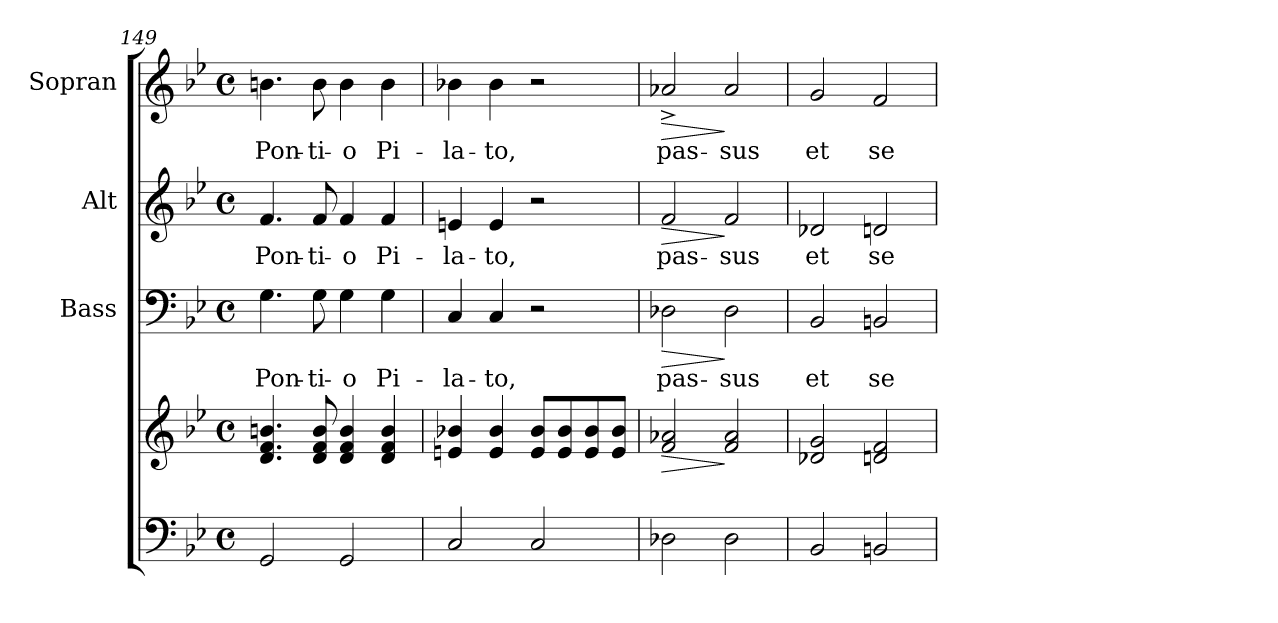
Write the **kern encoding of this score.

**kern	**kern	**dynam	**kern	**text	**dynam	**kern	**text	**dynam	**kern	**text	**dynam
*part4	*part4	*part4	*part3	*part3	*part3	*part2	*part2	*part2	*part1	*part1	*part1
*staff5	*staff4	*staff4/5	*staff3	*staff3	*staff3	*staff2	*staff2	*staff2	*staff1	*staff1	*staff1
*	*	*	*I"Bass	*	*	*I"Alt	*	*	*I"Sopran	*	*
*	*	*	*I'B.	*	*	*I'A.	*	*	*I'S.	*	*
!!LO:PB:g=z
*clefF4	*clefG2	*	*clefF4	*	*	*clefG2	*	*	*clefG2	*	*
*k[b-e-]	*k[b-e-]	*	*k[b-e-]	*	*	*k[b-e-]	*	*	*k[b-e-]	*	*
*B-:	*B-:	*	*B-:	*	*	*B-:	*	*	*B-:	*	*
*M4/4	*M4/4	*	*M4/4	*	*	*M4/4	*	*	*M4/4	*	*
*met(c)	*met(c)	*	*met(c)	*	*	*met(c)	*	*	*met(c)	*	*
=149	=149	=149	=149	=149	=149	=149	=149	=149	=149	=149	=149
!	!	!	!	!LO:LY:b	!	!	!LO:LY:b	!	!	!LO:LY:b	!
2GG/	4.d/ 4.f/ 4.bn/	.	4.G\	Pon-	.	4.f/	Pon-	.	4.bn\	Pon-	.
!	!	!	!	!LO:LY:b	!	!	!LO:LY:b	!	!	!LO:LY:b	!
.	8d/ 8f/ 8b/	.	8G\	-ti-	.	8f/	-ti-	.	8b\	-ti-	.
!	!	!	!	!LO:LY:b	!	!	!LO:LY:b	!	!	!LO:LY:b	!
2GG/	4d/ 4f/ 4b/	.	4G\	-o	.	4f/	-o	.	4b\	-o	.
!	!	!	!	!LO:LY:b	!	!	!LO:LY:b	!	!	!LO:LY:b	!
.	4d/ 4f/ 4b/	.	4G\	Pi-	.	4f/	Pi-	.	4b\	Pi-	.
=150	=150	=150	=150	=150	=150	=150	=150	=150	=150	=150	=150
!	!	!	!	!LO:LY:b	!	!	!LO:LY:b	!	!	!LO:LY:b	!
2C/	4en/ 4b-X/	.	4C/	-la-	.	4en/	-la-	.	4b-X\	-la-	.
!	!	!	!	!LO:LY:b	!	!	!LO:LY:b	!	!	!LO:LY:b	!
.	4e/ 4b-/	.	4C/	-to,	.	4e/	-to,	.	4b-\	-to,	.
2C/	8e/ 8b-/L	.	2r	.	.	2r	.	.	2r	.	.
.	8e/ 8b-/	.	.	.	.	.	.	.	.	.	.
.	8e/ 8b-/	.	.	.	.	.	.	.	.	.	.
.	8e/ 8b-/J	.	.	.	.	.	.	.	.	.	.
=151	=151	=151	=151	=151	=151	=151	=151	=151	=151	=151	=151
!	!	!LO:HP:b	!	!LO:LY:b	!LO:HP:b	!	!LO:LY:b	!LO:HP:b	!	!LO:LY:b	!LO:HP:b
2D-X\	2f/ 2a-X/	>	2D-X\	pas-	>	2f/	pas-	>	2a-X^</	pas-	>
!	!	!	!	!LO:LY:b	!	!	!LO:LY:b	!	!	!LO:LY:b	!
2D-\	2f/ 2a-/	]	2D-\	-sus	]	2f/	-sus	]	2a-/	-sus	]
=152	=152	=152	=152	=152	=152	=152	=152	=152	=152	=152	=152
!	!	!	!	!LO:LY:b	!	!	!LO:LY:b	!	!	!LO:LY:b	!
2BB-/	2d-X/ 2g/	.	2BB-/	et	.	2d-X/	et	.	2g/	et	.
!	!	!	!	!LO:LY:b	!	!	!LO:LY:b	!	!	!LO:LY:b	!
2BBn/	2dn/ 2f/	.	2BBn/	se-	.	2dn/	se-	.	2f/	se-	.
=	=	=	=	=	=	=	=	=	=	=	=
*-	*-	*-	*-	*-	*-	*-	*-	*-	*-	*-	*-
